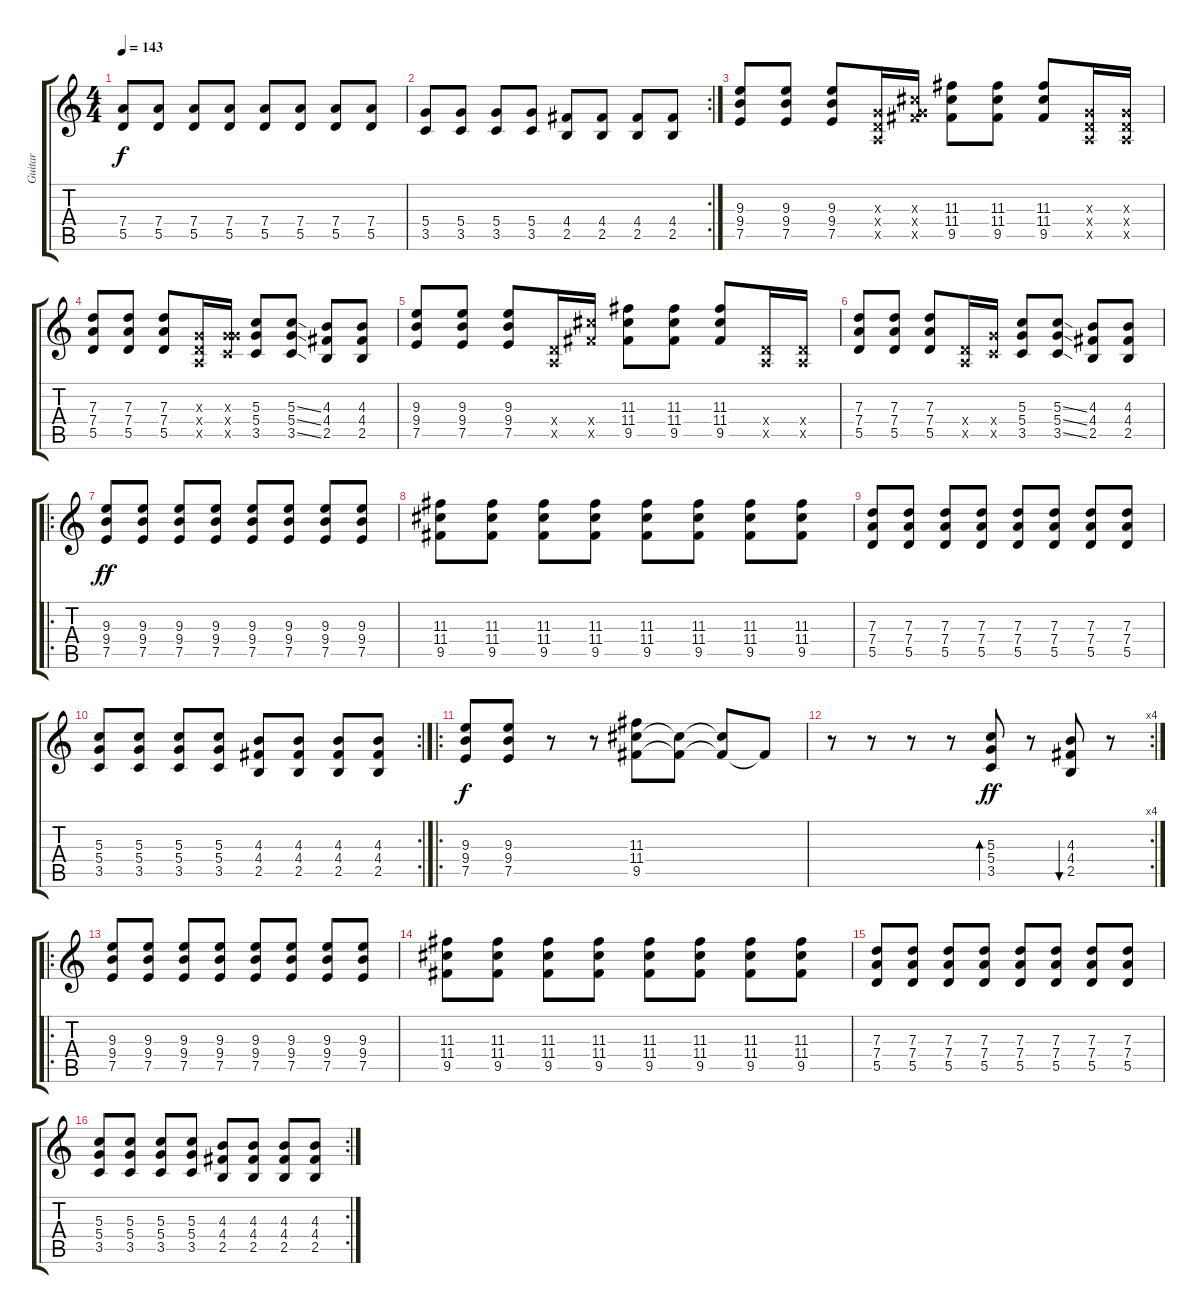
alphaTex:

\track ("Guitar" "Guitar") {instrument distortionguitar}
\staff {score tabs}
\tuning (E4 B3 G3 D3 A2 E2) {hide}
\ts (4 4)
\tempo 143
\clef g2
\ks c
(7.4 5.5).8{dy f} (7.4 5.5).8 (7.4 5.5).8 (7.4 5.5).8 (7.4 5.5).8 (7.4 5.5).8 (7.4 5.5).8 (7.4 5.5).8 |
\rc 2
(5.4 3.5).8 (5.4 3.5).8 (5.4 3.5).8 (5.4 3.5).8 (4.4 2.5).8 (4.4 2.5).8 (4.4 2.5).8 (4.4 2.5).8 |
(9.3 9.4 7.5).8 (9.3 9.4 7.5).8 (9.3 9.4 7.5).8 (0.3{x} 0.4{x} 0.5{x}).16 (0.3{x} 11.4{x} 9.5{x}).16 (11.3 11.4 9.5).8 (11.3 11.4 9.5).8 (11.3 11.4 9.5).8 (0.3{x} 0.4{x} 0.5{x}).16 (0.3{x} 0.4{x} 0.5{x}).16 |
(7.3 7.4 5.5).8 (7.3 7.4 5.5).8 (7.3 7.4 5.5).8 (0.3{x} 0.4{x} 0.5{x}).16 (0.3{x} 5.4{x} 3.5{x}).16 (5.3 5.4 3.5).8 (5.3{ss} 5.4{ss} 3.5{ss}).8 (4.3 4.4 2.5).8 (4.3 4.4 2.5).8 |
(9.3 9.4 7.5).8 (9.3 9.4 7.5).8 (9.3 9.4 7.5).8 (0.4{x} 0.5{x}).16 (11.4{x} 9.5{x}).16 (11.3 11.4 9.5).8 (11.3 11.4 9.5).8 (11.3 11.4 9.5).8 (0.4{x} 0.5{x}).16 (0.4{x} 0.5{x}).16 |
(7.3 7.4 5.5).8 (7.3 7.4 5.5).8 (7.3 7.4 5.5).8 (0.4{x} 0.5{x}).16 (5.4{x} 3.5{x}).16 (5.3 5.4 3.5).8 (5.3{ss} 5.4{ss} 3.5{ss}).8 (4.3 4.4 2.5).8 (4.3 4.4 2.5).8 |
\ro
(9.3 9.4 7.5).8{dy ff} (9.3 9.4 7.5).8 (9.3 9.4 7.5).8 (9.3 9.4 7.5).8 (9.3 9.4 7.5).8 (9.3 9.4 7.5).8 (9.3 9.4 7.5).8 (9.3 9.4 7.5).8 |
(11.3 11.4 9.5).8 (11.3 11.4 9.5).8 (11.3 11.4 9.5).8 (11.3 11.4 9.5).8 (11.3 11.4 9.5).8 (11.3 11.4 9.5).8 (11.3 11.4 9.5).8 (11.3 11.4 9.5).8 |
(7.3 7.4 5.5).8 (7.3 7.4 5.5).8 (7.3 7.4 5.5).8 (7.3 7.4 5.5).8 (7.3 7.4 5.5).8 (7.3 7.4 5.5).8 (7.3 7.4 5.5).8 (7.3 7.4 5.5).8 |
\rc 2
(5.3 5.4 3.5).8 (5.3 5.4 3.5).8 (5.3 5.4 3.5).8 (5.3 5.4 3.5).8 (4.3 4.4 2.5).8 (4.3 4.4 2.5).8 (4.3 4.4 2.5).8 (4.3 4.4 2.5).8 |
\ro
(9.3 9.4 7.5).8{dy f} (9.3 9.4 7.5).8 r.8 r.8 (11.3 11.4 9.5).8 (11.4{t} 9.5{t}).8 (11.4{t} 9.5{t}).8 9.5{t}.8 |
\rc 4
r.8 r.8 r.8 r.8 (5.3 5.4 3.5).8{bd 480 dy ff} r.8 (4.3 4.4 2.5).8{bu 480} r.8 |
\ro
(9.3 9.4 7.5).8 (9.3 9.4 7.5).8 (9.3 9.4 7.5).8 (9.3 9.4 7.5).8 (9.3 9.4 7.5).8 (9.3 9.4 7.5).8 (9.3 9.4 7.5).8 (9.3 9.4 7.5).8 |
(11.3 11.4 9.5).8 (11.3 11.4 9.5).8 (11.3 11.4 9.5).8 (11.3 11.4 9.5).8 (11.3 11.4 9.5).8 (11.3 11.4 9.5).8 (11.3 11.4 9.5).8 (11.3 11.4 9.5).8 |
(7.3 7.4 5.5).8 (7.3 7.4 5.5).8 (7.3 7.4 5.5).8 (7.3 7.4 5.5).8 (7.3 7.4 5.5).8 (7.3 7.4 5.5).8 (7.3 7.4 5.5).8 (7.3 7.4 5.5).8 |
\rc 2
(5.3 5.4 3.5).8 (5.3 5.4 3.5).8 (5.3 5.4 3.5).8 (5.3 5.4 3.5).8 (4.3 4.4 2.5).8 (4.3 4.4 2.5).8 (4.3 4.4 2.5).8 (4.3 4.4 2.5).8
